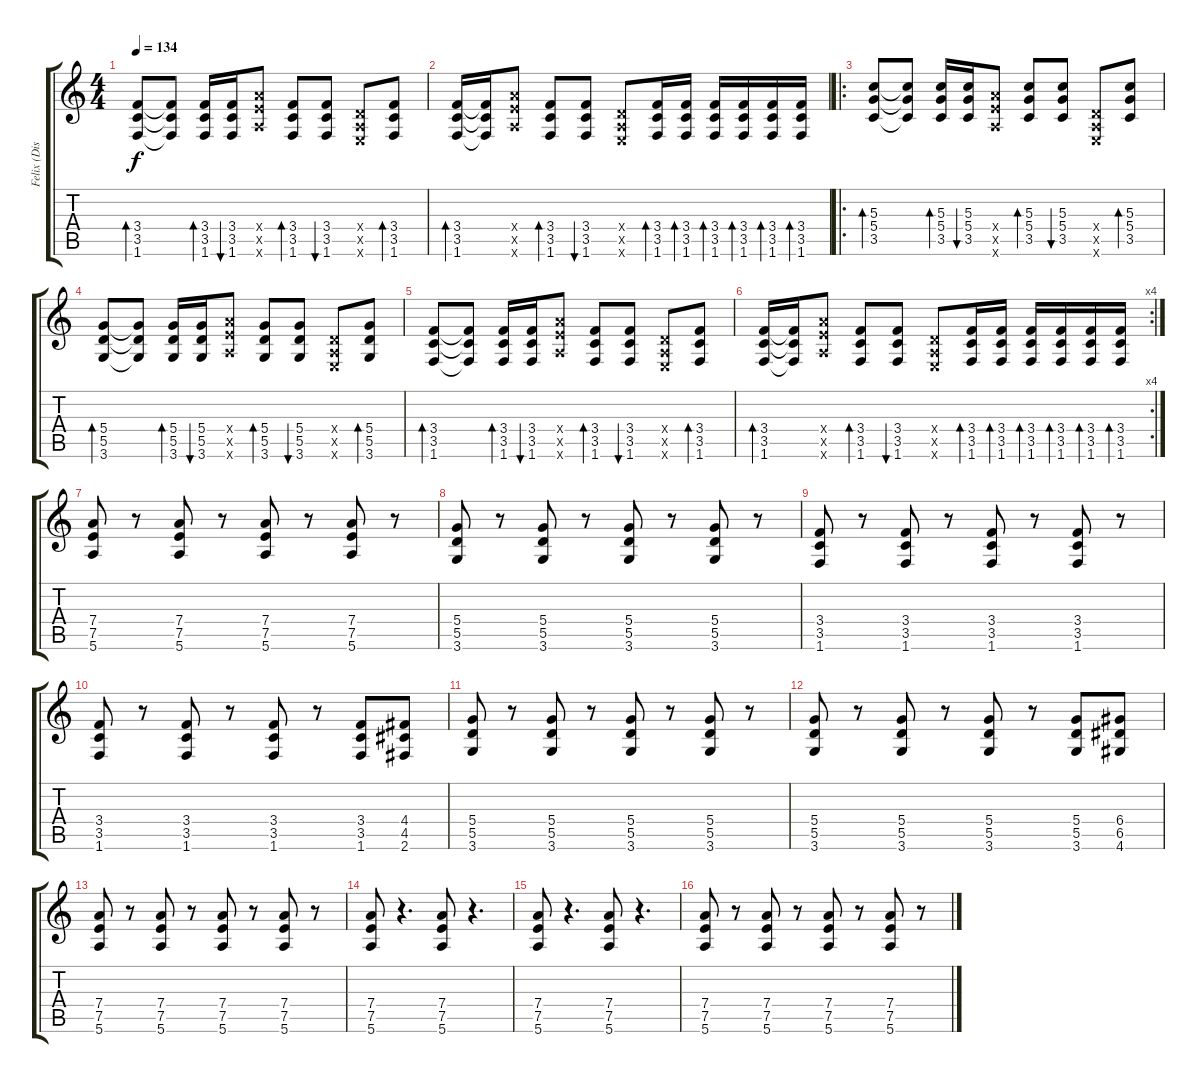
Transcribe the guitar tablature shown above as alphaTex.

\track ("Felix (Dist.-Guitar)" "Felix (Dis") {instrument distortionguitar}
\staff {score tabs}
\tuning (E4 B3 G3 D3 A2 E2) {hide}
\ts (4 4)
\tempo 134
\clef g2
\ks c
(3.4 3.5 1.6).8{bd 30 dy f} (3.4{t} 3.5{t} 1.6{t}).8 (3.4 3.5 1.6).16{bd 30} (3.4 3.5 1.6).16{bu 30} (7.4{x} 7.5{x} 5.6{x}).8 (3.4 3.5 1.6).8{bd 30} (3.4 3.5 1.6).8{bu 30} (0.4{x} 0.5{x} 0.6{x}).8 (3.4 3.5 1.6).8{bd 30} |
(3.4 3.5 1.6).16{bd 30} (3.4{t} 3.5{t} 1.6{t}).16 (7.4{x} 7.5{x} 5.6{x}).8 (3.4 3.5 1.6).8{bd 30} (3.4 3.5 1.6).8{bu 30} (0.4{x} 0.5{x} 0.6{x}).8 (3.4 3.5 1.6).16{bd 30} (3.4 3.5 1.6).16{bd 30} (3.4 3.5 1.6).16{bd 30} (3.4 3.5 1.6).16{bd 30} (3.4 3.5 1.6).16{bd 30} (3.4 3.5 1.6).16{bd 30} |
\ro
(5.3 5.4 3.5).8{bd 30} (5.3{t} 5.4{t} 3.5{t}).8 (5.3 5.4 3.5).16{bd 30} (5.3 5.4 3.5).16{bu 30} (7.4{x} 7.5{x} 5.6{x}).8 (5.3 5.4 3.5).8{bd 30} (5.3 5.4 3.5).8{bu 30} (0.4{x} 0.5{x} 0.6{x}).8 (5.3 5.4 3.5).8{bd 30} |
(5.4 5.5 3.6).8{bd 30} (5.4{t} 5.5{t} 3.6{t}).8 (5.4 5.5 3.6).16{bd 30} (5.4 5.5 3.6).16{bu 30} (7.4{x} 7.5{x} 5.6{x}).8 (5.4 5.5 3.6).8{bd 30} (5.4 5.5 3.6).8{bu 30} (0.4{x} 0.5{x} 0.6{x}).8 (5.4 5.5 3.6).8{bd 30} |
(3.4 3.5 1.6).8{bd 30} (3.4{t} 3.5{t} 1.6{t}).8 (3.4 3.5 1.6).16{bd 30} (3.4 3.5 1.6).16{bu 30} (7.4{x} 7.5{x} 5.6{x}).8 (3.4 3.5 1.6).8{bd 30} (3.4 3.5 1.6).8{bu 30} (0.4{x} 0.5{x} 0.6{x}).8 (3.4 3.5 1.6).8{bd 30} |
\rc 4
(3.4 3.5 1.6).16{bd 30} (3.4{t} 3.5{t} 1.6{t}).16 (7.4{x} 7.5{x} 5.6{x}).8 (3.4 3.5 1.6).8{bd 30} (3.4 3.5 1.6).8{bu 30} (0.4{x} 0.5{x} 0.6{x}).8 (3.4 3.5 1.6).16{bd 30} (3.4 3.5 1.6).16{bd 30} (3.4 3.5 1.6).16{bd 30} (3.4 3.5 1.6).16{bd 30} (3.4 3.5 1.6).16{bd 30} (3.4 3.5 1.6).16{bd 30} |
(7.4 7.5 5.6).8 r.8 (7.4 7.5 5.6).8 r.8 (7.4 7.5 5.6).8 r.8 (7.4 7.5 5.6).8 r.8 |
(5.4 5.5 3.6).8 r.8 (5.4 5.5 3.6).8 r.8 (5.4 5.5 3.6).8 r.8 (5.4 5.5 3.6).8 r.8 |
(3.4 3.5 1.6).8 r.8 (3.4 3.5 1.6).8 r.8 (3.4 3.5 1.6).8 r.8 (3.4 3.5 1.6).8 r.8 |
(3.4 3.5 1.6).8 r.8 (3.4 3.5 1.6).8 r.8 (3.4 3.5 1.6).8 r.8 (3.4 3.5 1.6).8 (4.4 4.5 2.6).8 |
(5.4 5.5 3.6).8 r.8 (5.4 5.5 3.6).8 r.8 (5.4 5.5 3.6).8 r.8 (5.4 5.5 3.6).8 r.8 |
(5.4 5.5 3.6).8 r.8 (5.4 5.5 3.6).8 r.8 (5.4 5.5 3.6).8 r.8 (5.4 5.5 3.6).8 (6.4 6.5 4.6).8 |
(7.4 7.5 5.6).8 r.8 (7.4 7.5 5.6).8 r.8 (7.4 7.5 5.6).8 r.8 (7.4 7.5 5.6).8 r.8 |
(7.4 7.5 5.6).8 r.4{d} (7.4 7.5 5.6).8 r.4{d} |
(7.4 7.5 5.6).8 r.4{d} (7.4 7.5 5.6).8 r.4{d} |
(7.4 7.5 5.6).8 r.8 (7.4 7.5 5.6).8 r.8 (7.4 7.5 5.6).8 r.8 (7.4 7.5 5.6).8 r.8
